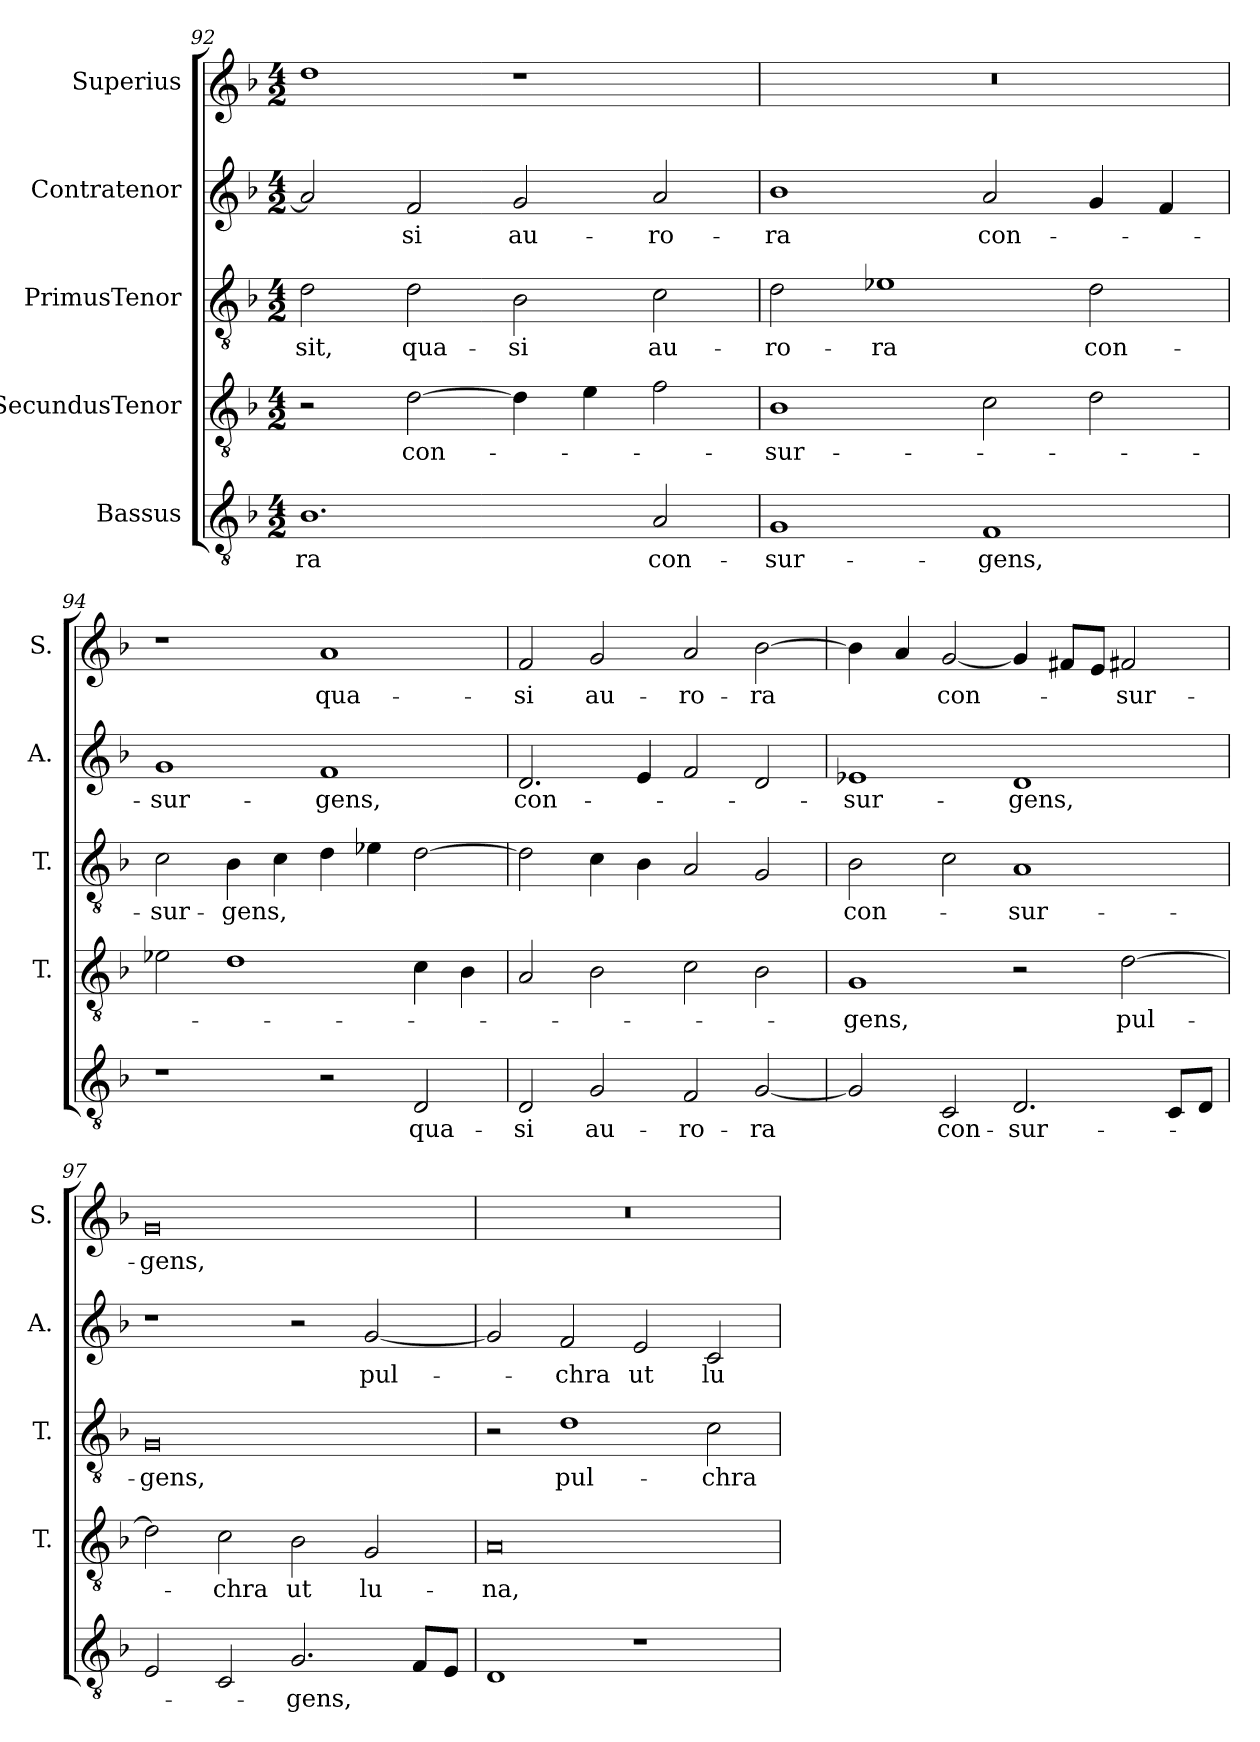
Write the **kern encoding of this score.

**kern	**text	**kern	**text	**kern	**text	**kern	**text	**kern	**text
*part5	*part5	*part4	*part4	*part3	*part3	*part2	*part2	*part1	*part1
*staff5	*staff5	*staff4	*staff4	*staff3	*staff3	*staff2	*staff2	*staff1	*staff1
*I"Bassus	*	*I"SecundusTenor	*	*I"PrimusTenor	*	*I"Contratenor	*	*I"Superius	*
*	*	*I'T.	*	*I'T.	*	*I'A.	*	*I'S.	*
*clefGv2	*	*clefGv2	*	*clefGv2	*	*clefG2	*	*clefG2	*
*ITrd7c12	*	*ITrd7c12	*	*ITrd7c12	*	*	*	*	*
*k[b-]	*	*k[b-]	*	*k[b-]	*	*k[b-]	*	*k[b-]	*
*F:	*	*F:	*	*F:	*	*F:	*	*F:	*
*M4/2	*	*M4/2	*	*M4/2	*	*M4/2	*	*M4/2	*
=92	=92	=92	=92	=92	=92	=92	=92	=92	=92
1.BB-\	-ra	2r	.	2D\	-sit,	2a/]	.	1dd\	.
.	.	[2D\	con-	2D\	qua-	2f/	-si	.	.
.	.	4D\]	.	2BB-\	-si	2g/	au-	1r	.
.	.	4E\	.	.	.	.	.	.	.
2AA/	con-	2F\	.	2C\	au-	2a/	-ro-	.	.
=93	=93	=93	=93	=93	=93	=93	=93	=93	=93
1GG/	-sur-	1BB-\	-sur-	2D\	-ro-	1b-\	-ra	0r	.
.	.	.	.	1E-X\	-ra	.	.	.	.
1FF/	-gens,	2C\	.	.	.	2a/	con-	.	.
.	.	2D\	.	2D\	con-	4g/	.	.	.
.	.	.	.	.	.	4f/	.	.	.
=94	=94	=94	=94	=94	=94	=94	=94	=94	=94
1r	.	2E-X\	.	2C\	-sur-	1g/	-sur-	1r	.
.	.	1D\	.	4BB-\	-gens,	.	.	.	.
.	.	.	.	4C\	.	.	.	.	.
2r	.	.	.	4D\	.	1f/	-gens,	1a/	qua-
.	.	.	.	4E-X\	.	.	.	.	.
2DD/	qua-	4C\	.	[2D\	.	.	.	.	.
.	.	4BB-\	.	.	.	.	.	.	.
=95	=95	=95	=95	=95	=95	=95	=95	=95	=95
2DD/	-si	2AA/	.	2D\]	.	2.d/	con-	2f/	-si
2GG/	au-	2BB-\	.	4C\	.	.	.	2g/	au-
.	.	.	.	4BB-\	.	4e/	.	.	.
2FF/	-ro-	2C\	.	2AA/	.	2f/	.	2a/	-ro-
[2GG/	-ra	2BB-\	.	2GG/	.	2d/	.	[2b-\	-ra
=96	=96	=96	=96	=96	=96	=96	=96	=96	=96
2GG/]	.	1GG/	-gens,	2BB-\	con-	1e-X/	-sur-	4b-\]	.
.	.	.	.	.	.	.	.	4a/	.
2CC/	con-	.	.	2C\	.	.	.	[2g/	con-
2.DD/	-sur-	2r	.	1AA/	-sur-	1d/	-gens,	4g/]	.
.	.	.	.	.	.	.	.	8f#X/L	.
.	.	.	.	.	.	.	.	8e/J	.
.	.	[2D\	pul-	.	.	.	.	2f#X/	-sur-
8CC/L	.	.	.	.	.	.	.	.	.
8DD/J	.	.	.	.	.	.	.	.	.
=97	=97	=97	=97	=97	=97	=97	=97	=97	=97
2EE/	.	2D\]	.	0GG/	-gens,	1r	.	0g/	-gens,
2CC/	.	2C\	-chra	.	.	.	.	.	.
2.GG/	-gens,	2BB-\	ut	.	.	2r	.	.	.
.	.	2GG/	lu-	.	.	[2g/	pul-	.	.
8FF/L	.	.	.	.	.	.	.	.	.
8EE/J	.	.	.	.	.	.	.	.	.
=98	=98	=98	=98	=98	=98	=98	=98	=98	=98
1DD/	.	0AA/	-na,	2r	.	2g/]	.	0r	.
.	.	.	.	1D\	pul-	2f/	-chra	.	.
1r	.	.	.	.	.	2e/	ut	.	.
.	.	.	.	2C\	-chra	2c/	lu-	.	.
=	=	=	=	=	=	=	=	=	=
*-	*-	*-	*-	*-	*-	*-	*-	*-	*-
